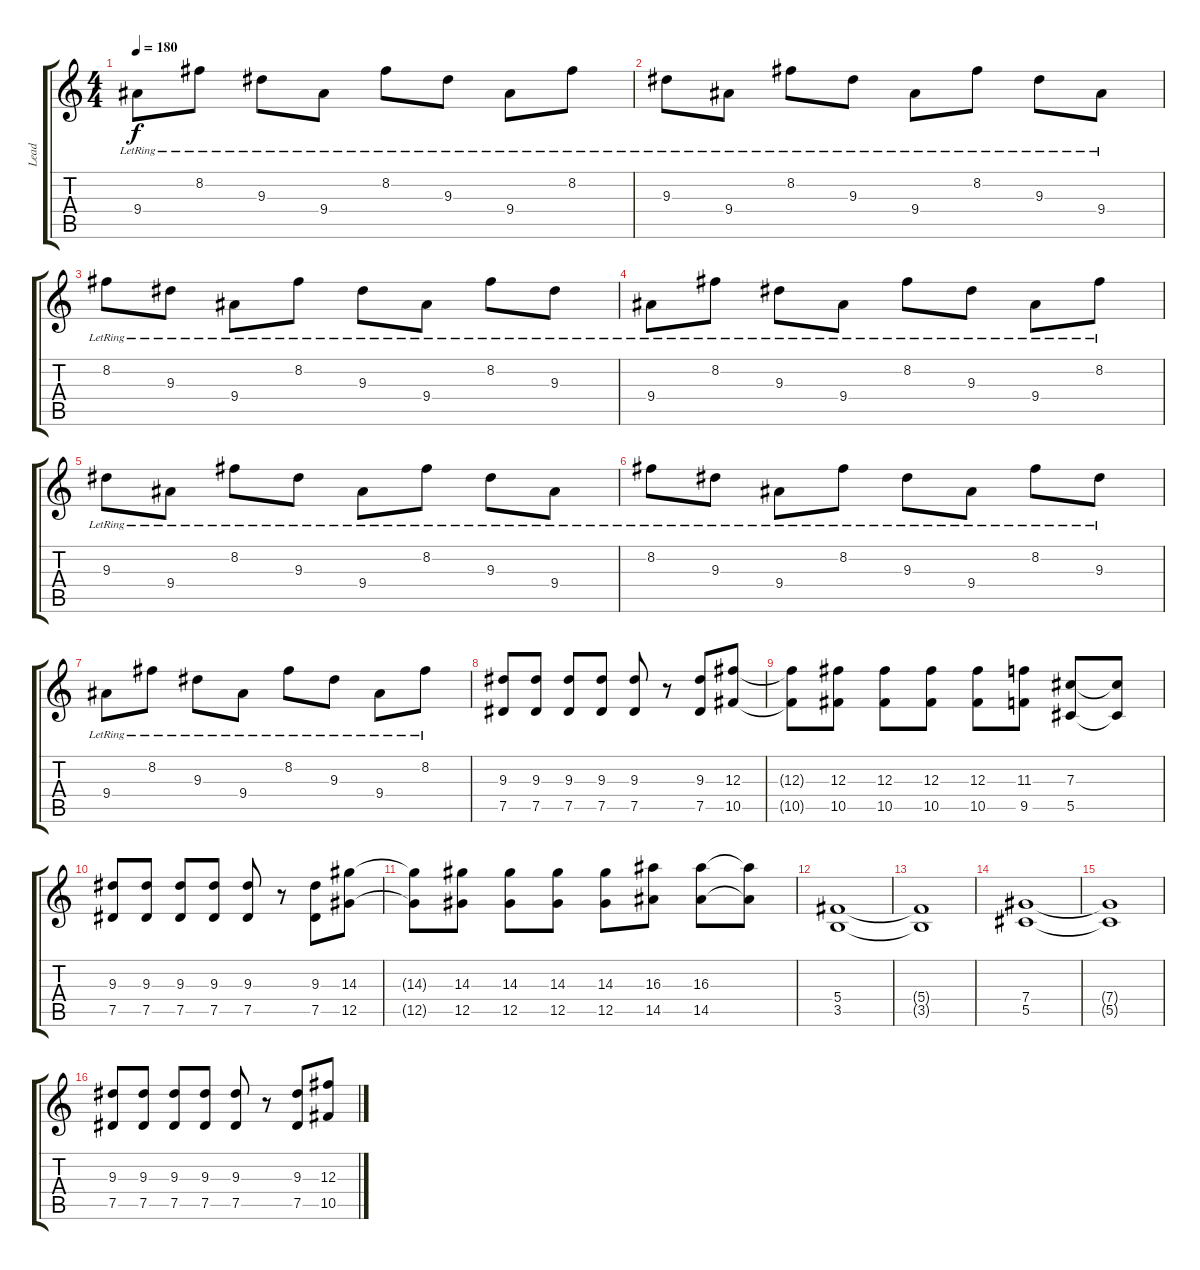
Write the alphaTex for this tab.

\track ("Lead" "Lead") {instrument overdrivenguitar}
\staff {score tabs}
\tuning (Eb4 Bb3 Gb3 Db3 Ab2 Eb2) {hide}
\ts (4 4)
\tempo 180
\clef g2
\ks c
9.4{lr}.8{dy f} 8.2{lr}.8 9.3{lr}.8 9.4{lr}.8 8.2{lr}.8 9.3{lr}.8 9.4{lr}.8 8.2{lr}.8 |
9.3{lr}.8 9.4{lr}.8 8.2{lr}.8 9.3{lr}.8 9.4{lr}.8 8.2{lr}.8 9.3{lr}.8 9.4{lr}.8 |
8.2{lr}.8 9.3{lr}.8 9.4{lr}.8 8.2{lr}.8 9.3{lr}.8 9.4{lr}.8 8.2{lr}.8 9.3{lr}.8 |
9.4{lr}.8 8.2{lr}.8 9.3{lr}.8 9.4{lr}.8 8.2{lr}.8 9.3{lr}.8 9.4{lr}.8 8.2{lr}.8 |
9.3{lr}.8 9.4{lr}.8 8.2{lr}.8 9.3{lr}.8 9.4{lr}.8 8.2{lr}.8 9.3{lr}.8 9.4{lr}.8 |
8.2{lr}.8 9.3{lr}.8 9.4{lr}.8 8.2{lr}.8 9.3{lr}.8 9.4{lr}.8 8.2{lr}.8 9.3{lr}.8 |
9.4{lr}.8 8.2{lr}.8 9.3{lr}.8 9.4{lr}.8 8.2{lr}.8 9.3{lr}.8 9.4{lr}.8 8.2{lr}.8 |
(9.3 7.5).8 (9.3 7.5).8 (9.3 7.5).8 (9.3 7.5).8 (9.3 7.5).8 r.8 (9.3 7.5).8 (12.3 10.5).8 |
(12.3{t} 10.5{t}).8 (12.3 10.5).8 (12.3 10.5).8 (12.3 10.5).8 (12.3 10.5).8 (11.3 9.5).8 (7.3 5.5).8 (7.3{t} 5.5{t}).8 |
(9.3 7.5).8 (9.3 7.5).8 (9.3 7.5).8 (9.3 7.5).8 (9.3 7.5).8 r.8 (9.3 7.5).8 (14.3 12.5).8 |
(14.3{t} 12.5{t}).8 (14.3 12.5).8 (14.3 12.5).8 (14.3 12.5).8 (14.3 12.5).8 (16.3 14.5).8 (16.3 14.5).8 (16.3{t} 14.5{t}).8 |
(5.4 3.5).1 |
(5.4{t} 3.5{t}).1 |
(7.4 5.5).1 |
(7.4{t} 5.5{t}).1 |
(9.3 7.5).8 (9.3 7.5).8 (9.3 7.5).8 (9.3 7.5).8 (9.3 7.5).8 r.8 (9.3 7.5).8 (12.3 10.5).8
